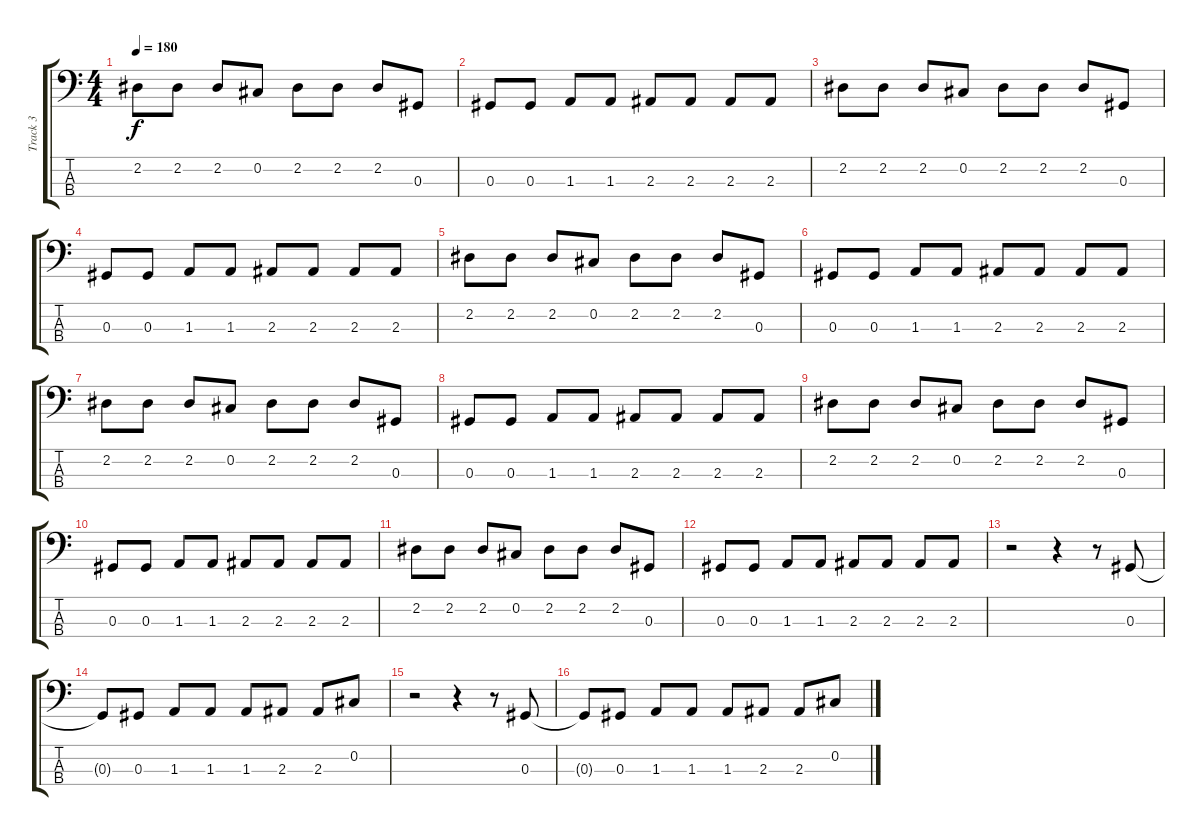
\track ("Track 3" "Track 3") {instrument electricbasspick}
\staff {score tabs}
\tuning (Gb2 Db2 Ab1 Eb1) {hide}
\ts (4 4)
\tempo 180
\clef f4
\ks c
2.2.8{dy f} 2.2.8 2.2.8 0.2.8 2.2.8 2.2.8 2.2.8 0.3.8 |
0.3.8 0.3.8 1.3.8 1.3.8 2.3.8 2.3.8 2.3.8 2.3.8 |
2.2.8 2.2.8 2.2.8 0.2.8 2.2.8 2.2.8 2.2.8 0.3.8 |
0.3.8 0.3.8 1.3.8 1.3.8 2.3.8 2.3.8 2.3.8 2.3.8 |
2.2.8 2.2.8 2.2.8 0.2.8 2.2.8 2.2.8 2.2.8 0.3.8 |
0.3.8 0.3.8 1.3.8 1.3.8 2.3.8 2.3.8 2.3.8 2.3.8 |
2.2.8 2.2.8 2.2.8 0.2.8 2.2.8 2.2.8 2.2.8 0.3.8 |
0.3.8 0.3.8 1.3.8 1.3.8 2.3.8 2.3.8 2.3.8 2.3.8 |
2.2.8 2.2.8 2.2.8 0.2.8 2.2.8 2.2.8 2.2.8 0.3.8 |
0.3.8 0.3.8 1.3.8 1.3.8 2.3.8 2.3.8 2.3.8 2.3.8 |
2.2.8 2.2.8 2.2.8 0.2.8 2.2.8 2.2.8 2.2.8 0.3.8 |
0.3.8 0.3.8 1.3.8 1.3.8 2.3.8 2.3.8 2.3.8 2.3.8 |
r.2 r.4 r.8 0.3.8 |
0.3{t}.8 0.3.8 1.3.8 1.3.8 1.3.8 2.3.8 2.3.8 0.2.8 |
r.2 r.4 r.8 0.3.8 |
0.3{t}.8 0.3.8 1.3.8 1.3.8 1.3.8 2.3.8 2.3.8 0.2.8
